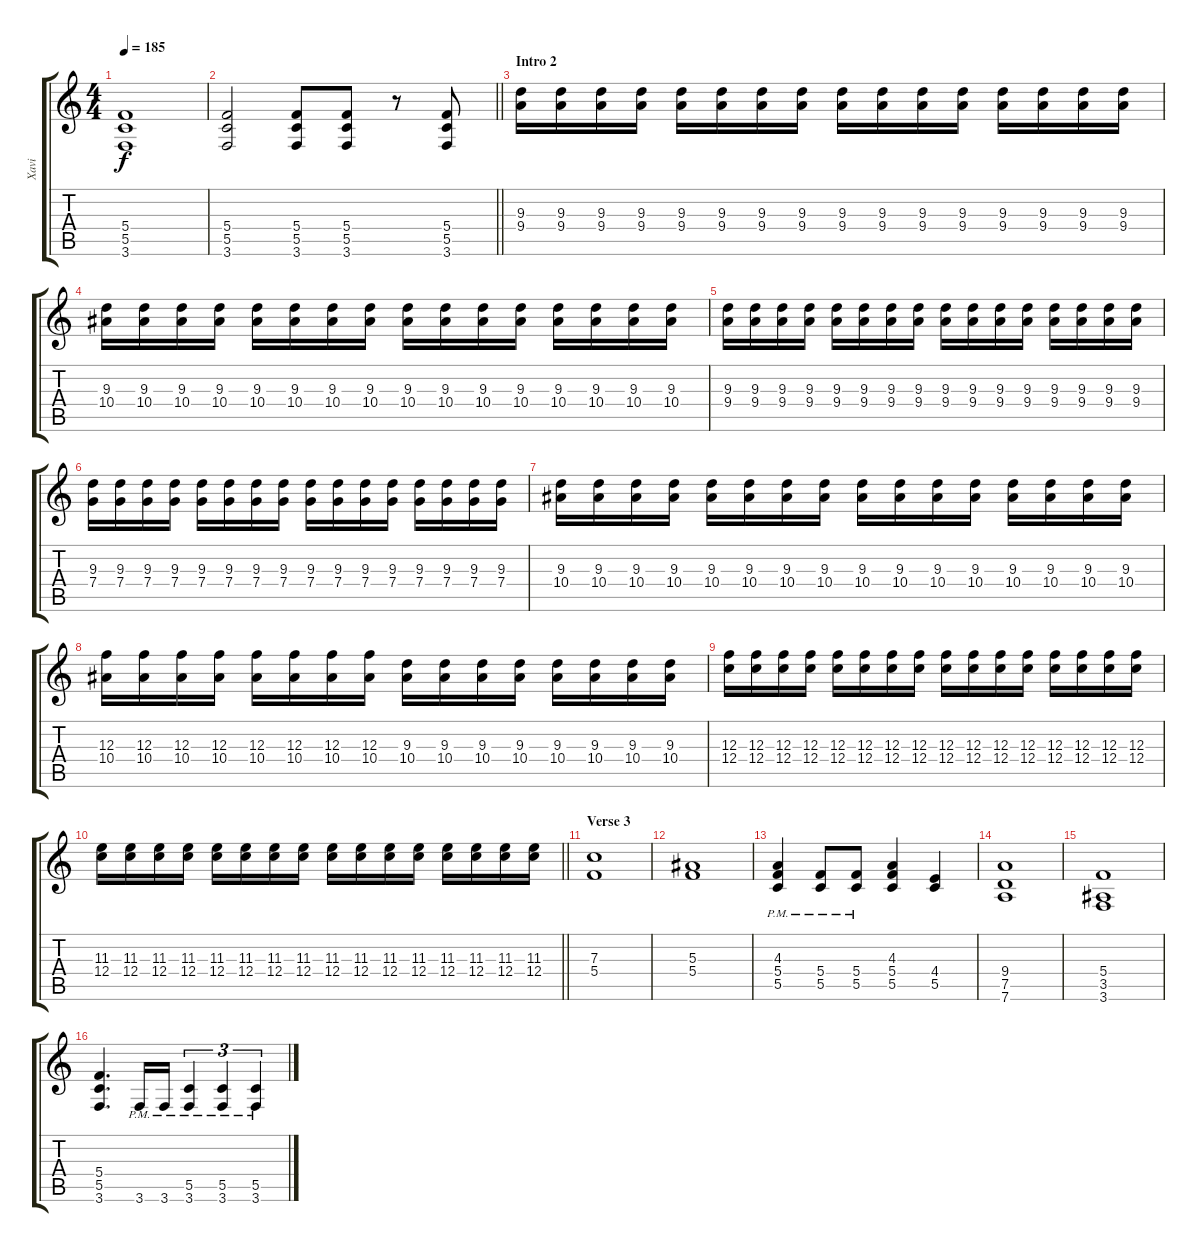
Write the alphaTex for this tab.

\track ("Xavi" "Xavi") {instrument distortionguitar}
\staff {score tabs}
\tuning (D4 A3 F3 C3 G2 D2) {hide}
\ts (4 4)
\tempo 185
\clef g2
\ks c
(5.4 5.5 3.6).1{dy f} |
\barLineRight lightlight
(5.4 5.5 3.6).2 (5.4 5.5 3.6).8 (5.4 5.5 3.6).8 r.8 (5.4 5.5 3.6).8 |
\section ("" "Intro 2")
(9.3 9.4).16 (9.3 9.4).16 (9.3 9.4).16 (9.3 9.4).16 (9.3 9.4).16 (9.3 9.4).16 (9.3 9.4).16 (9.3 9.4).16 (9.3 9.4).16 (9.3 9.4).16 (9.3 9.4).16 (9.3 9.4).16 (9.3 9.4).16 (9.3 9.4).16 (9.3 9.4).16 (9.3 9.4).16 |
(9.3 10.4).16 (9.3 10.4).16 (9.3 10.4).16 (9.3 10.4).16 (9.3 10.4).16 (9.3 10.4).16 (9.3 10.4).16 (9.3 10.4).16 (9.3 10.4).16 (9.3 10.4).16 (9.3 10.4).16 (9.3 10.4).16 (9.3 10.4).16 (9.3 10.4).16 (9.3 10.4).16 (9.3 10.4).16 |
(9.3 9.4).16 (9.3 9.4).16 (9.3 9.4).16 (9.3 9.4).16 (9.3 9.4).16 (9.3 9.4).16 (9.3 9.4).16 (9.3 9.4).16 (9.3 9.4).16 (9.3 9.4).16 (9.3 9.4).16 (9.3 9.4).16 (9.3 9.4).16 (9.3 9.4).16 (9.3 9.4).16 (9.3 9.4).16 |
(9.3 7.4).16 (9.3 7.4).16 (9.3 7.4).16 (9.3 7.4).16 (9.3 7.4).16 (9.3 7.4).16 (9.3 7.4).16 (9.3 7.4).16 (9.3 7.4).16 (9.3 7.4).16 (9.3 7.4).16 (9.3 7.4).16 (9.3 7.4).16 (9.3 7.4).16 (9.3 7.4).16 (9.3 7.4).16 |
(9.3 10.4).16 (9.3 10.4).16 (9.3 10.4).16 (9.3 10.4).16 (9.3 10.4).16 (9.3 10.4).16 (9.3 10.4).16 (9.3 10.4).16 (9.3 10.4).16 (9.3 10.4).16 (9.3 10.4).16 (9.3 10.4).16 (9.3 10.4).16 (9.3 10.4).16 (9.3 10.4).16 (9.3 10.4).16 |
(12.3 10.4).16 (12.3 10.4).16 (12.3 10.4).16 (12.3 10.4).16 (12.3 10.4).16 (12.3 10.4).16 (12.3 10.4).16 (12.3 10.4).16 (9.3 10.4).16 (9.3 10.4).16 (9.3 10.4).16 (9.3 10.4).16 (9.3 10.4).16 (9.3 10.4).16 (9.3 10.4).16 (9.3 10.4).16 |
(12.3 12.4).16 (12.3 12.4).16 (12.3 12.4).16 (12.3 12.4).16 (12.3 12.4).16 (12.3 12.4).16 (12.3 12.4).16 (12.3 12.4).16 (12.3 12.4).16 (12.3 12.4).16 (12.3 12.4).16 (12.3 12.4).16 (12.3 12.4).16 (12.3 12.4).16 (12.3 12.4).16 (12.3 12.4).16 |
\barLineRight lightlight
(11.3 12.4).16 (11.3 12.4).16 (11.3 12.4).16 (11.3 12.4).16 (11.3 12.4).16 (11.3 12.4).16 (11.3 12.4).16 (11.3 12.4).16 (11.3 12.4).16 (11.3 12.4).16 (11.3 12.4).16 (11.3 12.4).16 (11.3 12.4).16 (11.3 12.4).16 (11.3 12.4).16 (11.3 12.4).16 |
\section ("" "Verse 3")
(7.3 5.4).1 |
(5.3 5.4).1 |
(4.3{pm} 5.4{pm} 5.5{pm}).4 (5.4{pm} 5.5{pm}).8 (5.4{pm} 5.5{pm}).8 (4.3 5.4 5.5).4 (4.4 5.5).4 |
(9.4 7.5 7.6).1 |
(5.4 3.5 3.6).1 |
(5.4 5.5 3.6).4{d} 3.6{pm}.16 3.6{pm}.16 (5.5{pm} 3.6{pm}).4{tu (3 2)} (5.5{pm} 3.6{pm}).4{tu (3 2)} (5.5{pm} 3.6{pm}).4{tu (3 2)}
